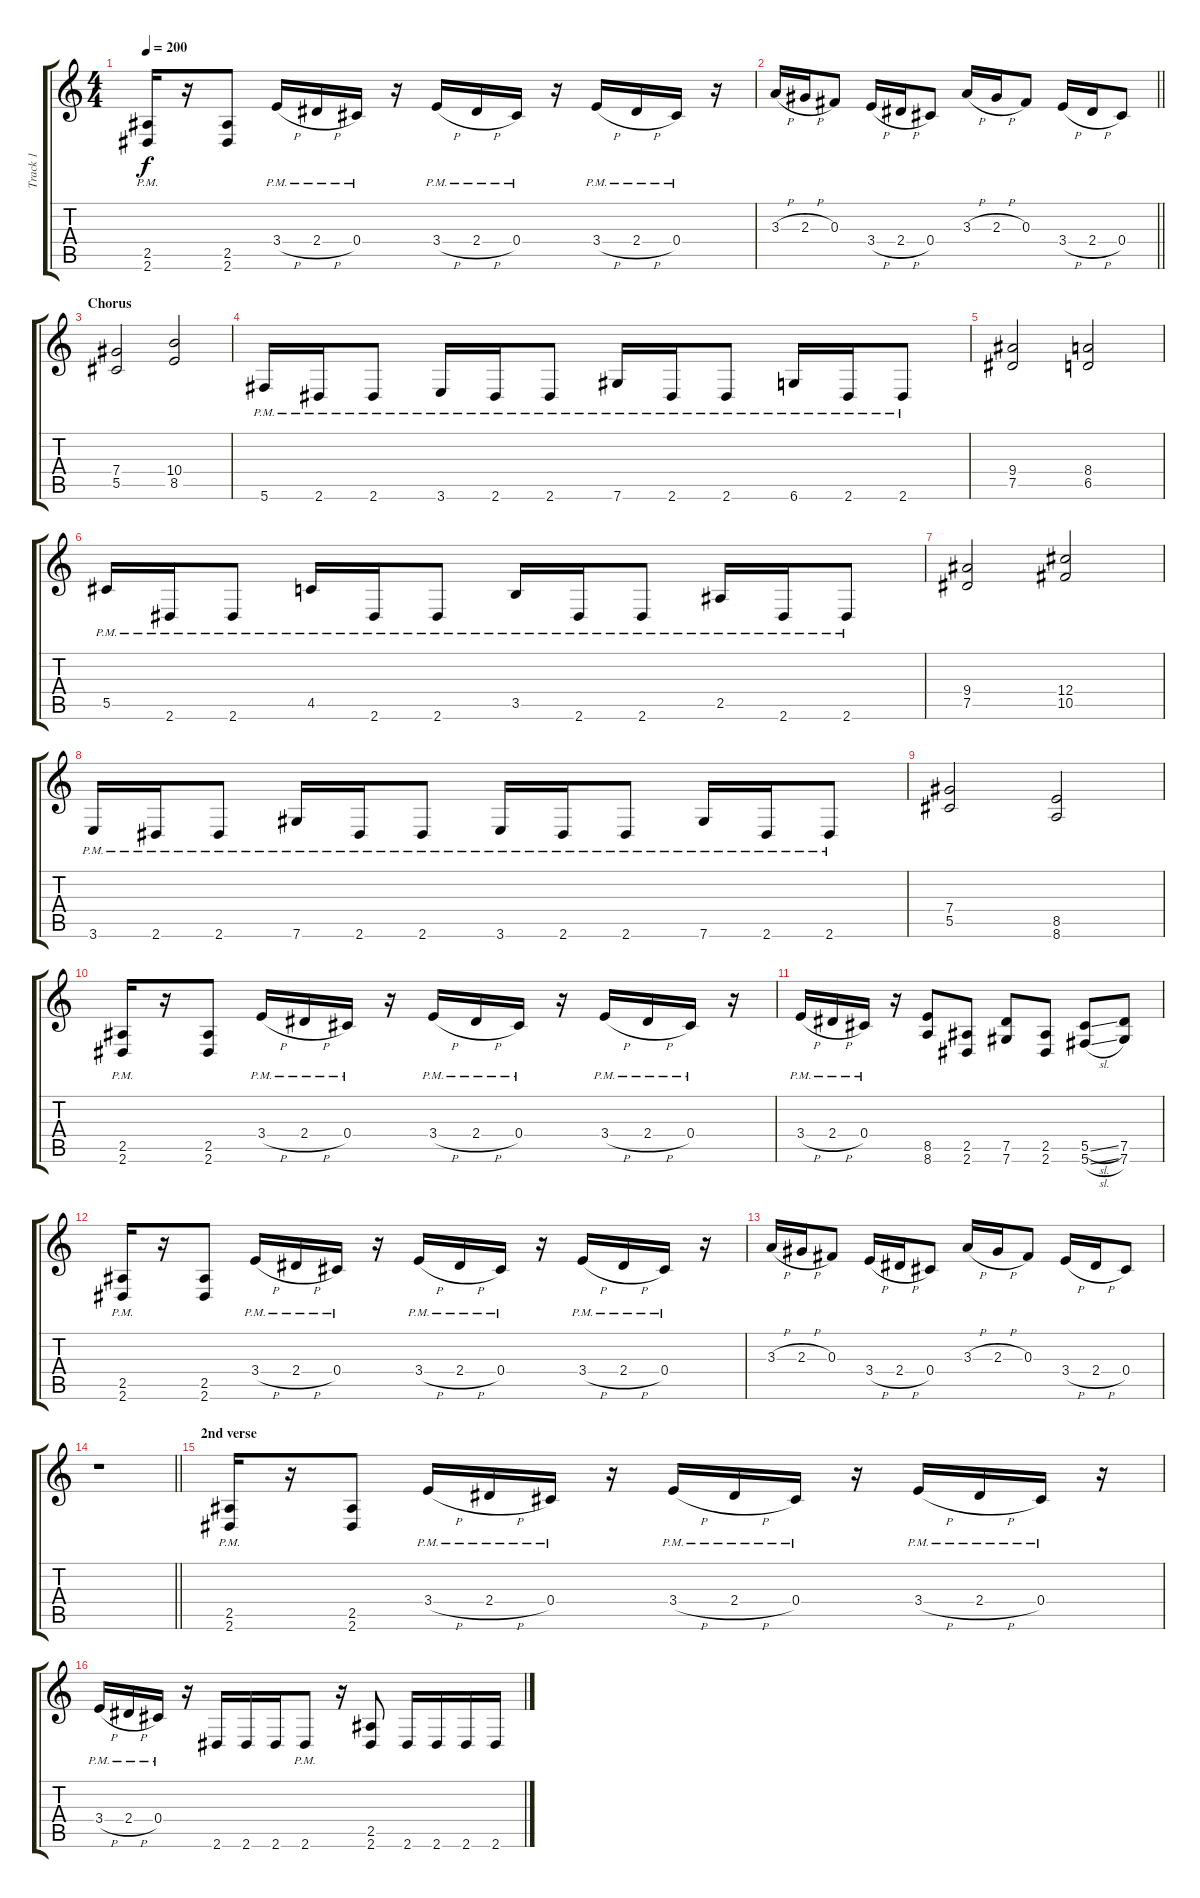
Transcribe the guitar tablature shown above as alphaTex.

\track ("Track 1" "Track 1") {instrument distortionguitar}
\staff {score tabs}
\tuning (Eb4 Bb3 Gb3 Db3 Ab2 Db2) {hide}
\ts (4 4)
\tempo 200
\clef g2
\ks c
(2.5{pm} 2.6{pm}).16{dy f} r.16 (2.5 2.6).8 3.4{h pm}.16 2.4{h pm}.16 0.4{pm}.16 r.16 3.4{h pm}.16 2.4{h pm}.16 0.4{pm}.16 r.16 3.4{h pm}.16 2.4{h pm}.16 0.4{pm}.16 r.16 |
\barLineRight lightlight
3.3{h}.16 2.3{h}.16 0.3.8 3.4{h}.16 2.4{h}.16 0.4.8 3.3{h}.16 2.3{h}.16 0.3.8 3.4{h}.16 2.4{h}.16 0.4.8 |
\section ("" "Chorus")
(7.4 5.5).2 (10.4 8.5).2 |
5.6{pm}.16 2.6{pm}.16 2.6{pm}.8 3.6{pm}.16 2.6{pm}.16 2.6{pm}.8 7.6{pm}.16 2.6{pm}.16 2.6{pm}.8 6.6{pm}.16 2.6{pm}.16 2.6{pm}.8 |
(9.4 7.5).2 (8.4 6.5).2 |
5.5{pm}.16 2.6{pm}.16 2.6{pm}.8 4.5{pm}.16 2.6{pm}.16 2.6{pm}.8 3.5{pm}.16 2.6{pm}.16 2.6{pm}.8 2.5{pm}.16 2.6{pm}.16 2.6{pm}.8 |
(9.4 7.5).2 (12.4 10.5).2 |
3.6{pm}.16 2.6{pm}.16 2.6{pm}.8 7.6{pm}.16 2.6{pm}.16 2.6{pm}.8 3.6{pm}.16 2.6{pm}.16 2.6{pm}.8 7.6{pm}.16 2.6{pm}.16 2.6{pm}.8 |
(7.4 5.5).2 (8.5 8.6).2 |
(2.5{pm} 2.6{pm}).16 r.16 (2.5 2.6).8 3.4{h pm}.16 2.4{h pm}.16 0.4{pm}.16 r.16 3.4{h pm}.16 2.4{h pm}.16 0.4{pm}.16 r.16 3.4{h pm}.16 2.4{h pm}.16 0.4{pm}.16 r.16 |
3.4{h pm}.16 2.4{h pm}.16 0.4{pm}.16 r.16 (8.5 8.6).8 (2.5 2.6).8 (7.5 7.6).8 (2.5 2.6).8 (5.5{sl} 5.6{sl}).8 (7.5 7.6).8 |
(2.5{pm} 2.6{pm}).16 r.16 (2.5 2.6).8 3.4{h pm}.16 2.4{h pm}.16 0.4{pm}.16 r.16 3.4{h pm}.16 2.4{h pm}.16 0.4{pm}.16 r.16 3.4{h pm}.16 2.4{h pm}.16 0.4{pm}.16 r.16 |
3.3{h}.16 2.3{h}.16 0.3.8 3.4{h}.16 2.4{h}.16 0.4.8 3.3{h}.16 2.3{h}.16 0.3.8 3.4{h}.16 2.4{h}.16 0.4.8 |
\barLineRight lightlight
r.1 |
\section ("" "2nd verse")
(2.5{pm} 2.6{pm}).16 r.16 (2.5 2.6).8 3.4{h pm}.16 2.4{h pm}.16 0.4{pm}.16 r.16 3.4{h pm}.16 2.4{h pm}.16 0.4{pm}.16 r.16 3.4{h pm}.16 2.4{h pm}.16 0.4{pm}.16 r.16 |
3.4{h pm}.16 2.4{h pm}.16 0.4{pm}.16 r.16 2.6.16 2.6.16 2.6.16 2.6{pm}.8 r.16 (2.5 2.6).8 2.6.16 2.6.16 2.6.16 2.6.16
